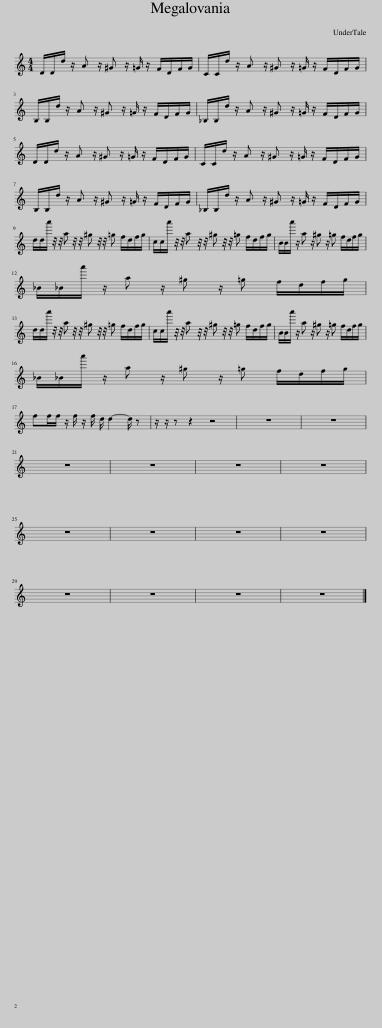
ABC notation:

X:1
L:1/8
M:4/4
I:linebreak $
K:C
V:1 treble
V:1
 D/D/d/ z/ A z/ ^G z/ =G/ z/ F/D/F/G/ | C/C/d/ z/ A z/ ^G z/ =G/ z/ F/D/F/G/ |$ B,/B,/d/ z/ A z/ ^G z/ =G/ z/ F/D/F/G/ | _B,/B,/d/ z/ A z/ ^G z/ =G/ z/ F/D/F/G/ |$ D/D/d/ z/ A z/ ^G z/ =G/ z/ F/D/F/G/ | %5
 C/C/d/ z/ A z/ ^G z/ =G/ z/ F/D/F/G/ |$ B,/B,/d/ z/ A z/ ^G z/ =G/ z/ F/D/F/G/ | _B,/B,/d/ z/ A z/ ^G z/ =G/ z/ F/D/F/G/ |$ d/d/a'/ z/4 z/4 a z/4 z/4 ^g z/4 z/4 =g f/d/f/g/ | c/c/a'/ z/4 z/4 a z/4 z/4 ^g z/4 z/4 =g f/d/f/g/ | %10
 B/B/a'/ z/ a z/ ^g z/ =g f/d/f/g/ |$ _B/_B/a'/ z/ a z/ ^g z/ =g f/d/f/g/ |$ d/d/a'/ z/4 z/4 a z/4 z/4 ^g z/4 z/4 =g f/d/f/g/ | c/c/a'/ z/4 z/4 a z/4 z/4 ^g z/4 z/4 =g f/d/f/g/ | B/B/a'/ z/ a z/ ^g z/ =g f/d/f/g/ |$ %15
 _B/_B/a'/ z/ a z/ ^g z/ =g f/d/f/g/ |$ ff/f/ z/ f/ z/ f/ d/ d2- d/ z | z/ z/ z z2 z4 | z8 | z8 |$ %20
 z8 | z8 | z8 | z8 |$ z8 | %25
 z8 | z8 | z8 |$ z8 | z8 | %30
 z8 | z8 |] %32
